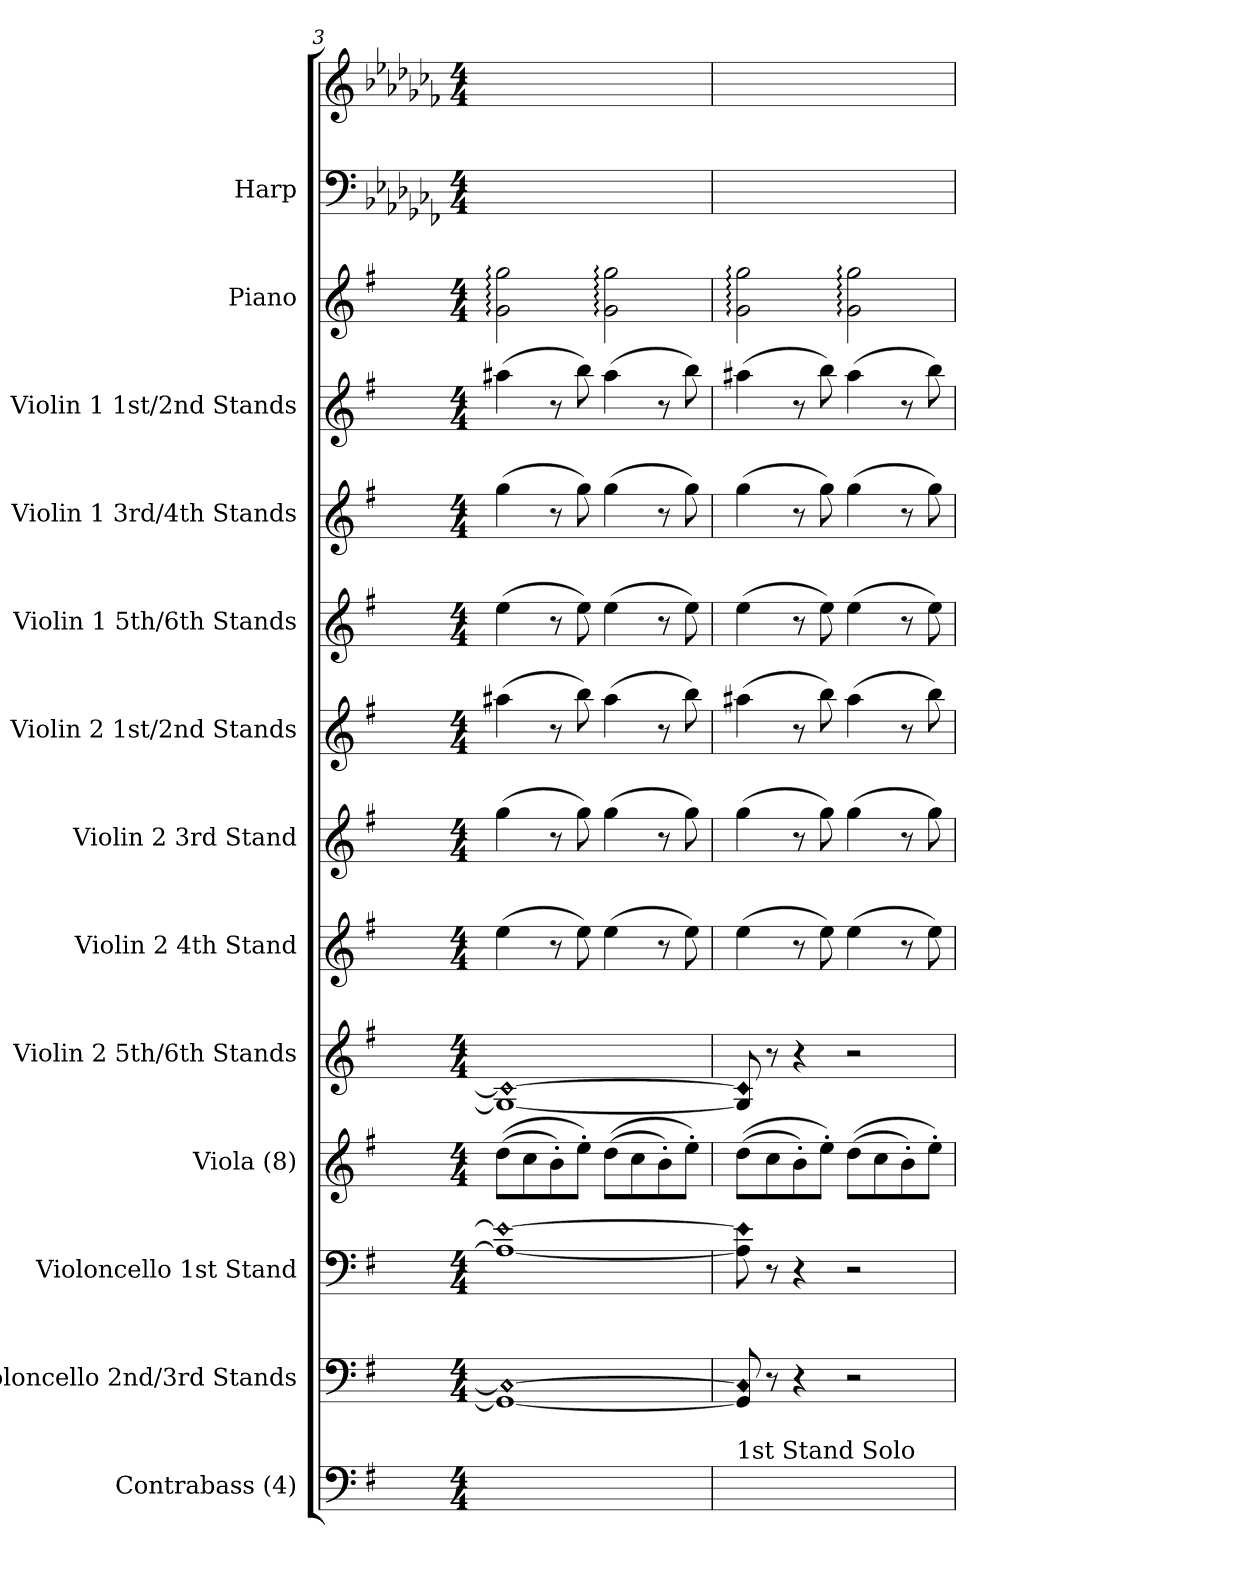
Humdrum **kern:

**kern	**kern	**kern	**kern	**kern	**kern	**kern	**kern	**kern	**kern	**kern	**kern	**kern	**kern
*part13	*part12	*part11	*part10	*part9	*part8	*part7	*part6	*part5	*part4	*part3	*part2	*part1	*part1
*staff14	*staff13	*staff12	*staff11	*staff10	*staff9	*staff8	*staff7	*staff6	*staff5	*staff4	*staff3	*staff2	*staff1
*I"Contrabass (4)	*I"Violoncello 2nd/3rd Stands	*I"Violoncello 1st Stand	*I"Viola (8)	*I"Violin 2 5th/6th Stands	*I"Violin 2 4th Stand	*I"Violin 2 3rd Stand	*I"Violin 2 1st/2nd Stands	*I"Violin 1 5th/6th Stands	*I"Violin 1 3rd/4th Stands	*I"Violin 1 1st/2nd Stands	*I"Piano	*I"Harp	*
*I'Cb.	*I'Vc.	*I'Vc.	*I'Vla.	*I'Vln. 2	*I'Vln. 2	*I'Vln. 2	*I'Vln. 2	*I'Vln. 1	*I'Vln. 1	*I'Vln. 1	*I'Pno.	*I'Hp.	*
*clefF4	*clefF4	*clefF4	*clefG2	*clefG2	*clefG2	*clefG2	*clefG2	*clefG2	*clefG2	*clefG2	*clefG2	*clefF4	*clefG2
*ITrd7c12	*	*	*	*	*	*	*	*	*	*	*	*	*
*k[f#]	*k[f#]	*k[f#]	*k[f#]	*k[f#]	*k[f#]	*k[f#]	*k[f#]	*k[f#]	*k[f#]	*k[f#]	*k[f#]	*k[b-e-a-d-g-c-f-]	*k[b-e-a-d-g-c-f-]
*G:	*G:	*G:	*G:	*G:	*G:	*G:	*G:	*G:	*G:	*G:	*G:	*C-:	*C-:
*M4/4	*M4/4	*M4/4	*M4/4	*M4/4	*M4/4	*M4/4	*M4/4	*M4/4	*M4/4	*M4/4	*M4/4	*M4/4	*M4/4
=3	=3	=3	=3	=3	=3	=3	=3	=3	=3	=3	=3	=3	=3
!	!LO:N:n=2:head=diamond	!LO:N:n=2:head=diamond	!	!LO:N:n=2:head=diamond	!	!	!	!	!	!	!	!	!
1ryy	1GG_ 1C_	1A_ 1e_	((8ddL	1G_ 1c_	(4ee	(4gg	(4aa#X	(4ee	(4gg	(4aa#X	2g: 2gg:	2ryy	1ryy
.	.	.	8cc	.	.	.	.	.	.	.	.	.	.
.	.	.	8b')	.	8r	8r	8r	8r	8r	8r	.	.	.
.	.	.	8ee'J)	.	8ee)	8gg)	8bb)	8ee)	8gg)	8bb)	.	.	.
.	.	.	((8ddL	.	(4ee	(4gg	(4aa#	(4ee	(4gg	(4aa#	2g: 2gg:	8ryy	.
.	.	.	8cc	.	.	.	.	.	.	.	.	4.ryy	.
.	.	.	8b')	.	8r	8r	8r	8r	8r	8r	.	.	.
.	.	.	8ee'J)	.	8ee)	8gg)	8bb)	8ee)	8gg)	8bb)	.	.	.
=4	=4	=4	=4	=4	=4	=4	=4	=4	=4	=4	=4	=4	=4
!LO:TX:a:t=1st Stand Solo	!	!	!	!	!	!	!	!	!	!	!	!	!
!	!LO:N:n=2:head=diamond	!LO:N:n=2:head=diamond	!	!LO:N:n=2:head=diamond	!	!	!	!	!	!	!	!	!
2ryy	8GG] 8C]	8A] 8e]	((8ddL	8G] 8c]	(4ee	(4gg	(4aa#X	(4ee	(4gg	(4aa#X	2g: 2gg:	1ryy	1ryy
.	8r	8r	8cc	8r	.	.	.	.	.	.	.	.	.
.	4r	4r	8b')	4r	8r	8r	8r	8r	8r	8r	.	.	.
.	.	.	8ee'J)	.	8ee)	8gg)	8bb)	8ee)	8gg)	8bb)	.	.	.
8ryy	2r	2r	((8ddL	2r	(4ee	(4gg	(4aa#	(4ee	(4gg	(4aa#	2g: 2gg:	.	.
8ryy	.	.	8cc	.	.	.	.	.	.	.	.	.	.
4ryy	.	.	8b')	.	8r	8r	8r	8r	8r	8r	.	.	.
.	.	.	8ee'J)	.	8ee)	8gg)	8bb)	8ee)	8gg)	8bb)	.	.	.
=	=	=	=	=	=	=	=	=	=	=	=	=	=
*-	*-	*-	*-	*-	*-	*-	*-	*-	*-	*-	*-	*-	*-
